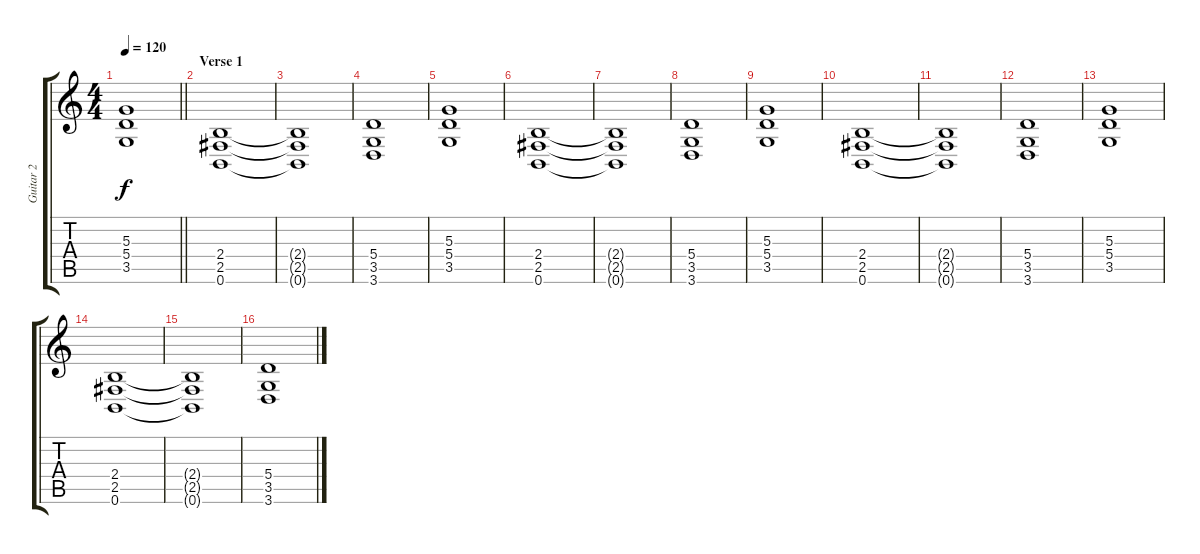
\track ("Guitar 2" "Guitar 2") {instrument distortionguitar}
\staff {score tabs}
\tuning (B3 Gb3 D3 A2 E2 B1) {hide}
\ts (4 4)
\tempo 120
\clef g2
\barLineRight lightlight
\ks c
(5.3 5.4 3.5).1{dy f} |
\section ("" "Verse 1")
(2.4 2.5 0.6).1 |
(2.4{t} 2.5{t} 0.6{t}).1 |
(5.4 3.5 3.6).1 |
(5.3 5.4 3.5).1 |
(2.4 2.5 0.6).1 |
(2.4{t} 2.5{t} 0.6{t}).1 |
(5.4 3.5 3.6).1 |
(5.3 5.4 3.5).1 |
(2.4 2.5 0.6).1 |
(2.4{t} 2.5{t} 0.6{t}).1 |
(5.4 3.5 3.6).1 |
(5.3 5.4 3.5).1 |
(2.4 2.5 0.6).1 |
(2.4{t} 2.5{t} 0.6{t}).1 |
(5.4 3.5 3.6).1
